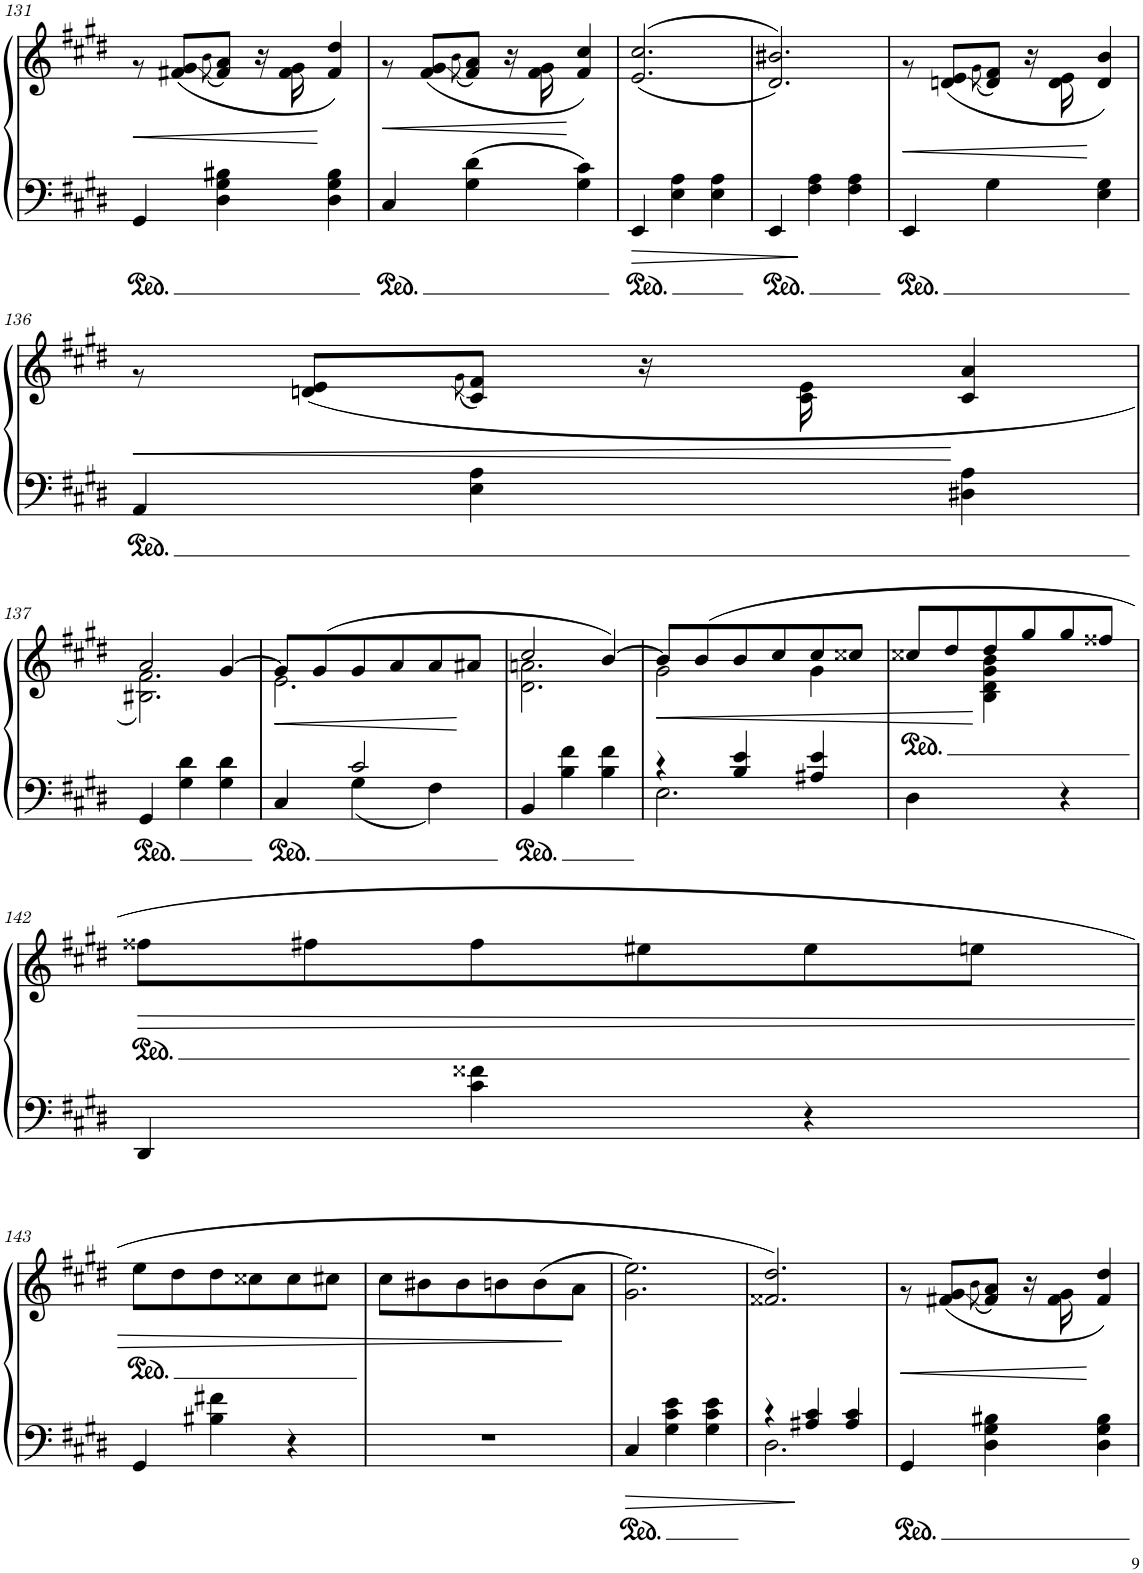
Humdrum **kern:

**kern	**kern	**dynam
*part1	*part1	*part1
*staff2	*staff1	*staff1/2
*I"Piano	*	*
*I'Pno	*	*
!!LO:PB:g=z
*clefF4	*clefG2	*
*k[f#c#g#d#]	*k[f#c#g#d#]	*
*M3/4	*M3/4	*
=131	=131	=131
!	!	!LO:HP:b
*	*^	*
4GG#/	8ryy	8r	<
.	8ryy	(8f#X/ 8g#/L	.
.	.	(8qb\	.
4D#\ 4G#\ 4B#X\	8ryy	8f#/ 8a/J)	.
.	16r	16ryy	.
.	16ryy	16f#\ 16g#\	.
4D#\ 4G#\ 4B#\	4ryy	4f#/ 4dd#/)	[
=132	=132	=132	=132
!	!	!	!LO:HP:b
4C#/	8ryy	8r	<
.	8ryy	(8f#/ 8g#/L	.
.	.	(8qb\	.
4G#\ 4d#\	8ryy	8f#/ 8a/J)	.
.	16r	16ryy	.
.	16ryy	16f#\ 16g#\	.
4G#\ 4c#\	4ryy	4f#/ 4cc#/)	[
*	*v	*v	*
=133	=133	=133
4EE/	(>(2.e/ 2.cc#/	.
4E\ 4A\	.	.
4E\ 4A\	.	.
=134	=134	=134
4EE/	2.d#/ 2.b#X/))	.
4F#\ 4A\	.	.
4F#\ 4A\	.	.
=135	=135	=135
!	!	!LO:HP:b
*	*^	*
4EE/	8ryy	8r	<
.	8ryy	(8dn/ 8e/L	.
.	.	(8qg#\	.
4G#\	8ryy	8d/ 8f#/J)	.
.	16r	16ryy	.
.	16ryy	16d\ 16e\	.
4E\ 4G#\	4ryy	4d/ 4b/)	[
!!LO:LB:g=z	!!
=136	=136	=136	=136
!	!	!	!LO:HP:b
4AA/	8ryy	8r	<
.	8ryy	(8dn/ 8e/L	.
.	.	(8qg#\	.
4E\ 4A\	8ryy	8c#/ 8f#/J)	.
.	16r	16ryy	.
.	16ryy	16c#\ 16e\	.
4D#X\ 4A\	4ryy	4c#/ 4a/	[
!!LO:LB:g=z	!!
=137	=137	=137	=137
4GG#/	2a/	2.B#X\ 2.f#\)	.
4G#\ 4d#\	.	.	.
4G#\ 4d#\	[4g#/	.	.
=138	=138	=138	=138
*^	*	*	*
!	!	!	!	!LO:HP:b
4C#/	4ryy	8g#/L]	2.e\	<
.	.	(8g#/	.	.
2c#/	4G#\	8g#/	.	.
.	.	8a/	.	.
.	4F#\	8a/	.	.
.	.	8a#X/J	.	[
*v	*v	*	*	*
=139	=139	=139	=139
4BB/	2cc#/	2.d#\ 2.an\	.
4B\ 4f#\	.	.	.
4B\ 4f#\	[4b/)	.	.
=140	=140	=140	=140
*^	*	*	*
!	!	!	!	!LO:HP:b
4r	2.E\	8b/L]	2g#\	<
.	.	(8b/	.	.
4B/ 4e/	.	8b/	.	.
.	.	8cc#/	.	.
4A#X/ 4e/	.	8cc#/	4g#\	.
.	.	8cc##X/J	.	.
*v	*v	*	*	*
=141	=141	=141	=141
4D#\	8cc##X/L	4ryy	.
.	8dd#/	.	.
4ryy	8dd#/	4B\ 4d#\ 4g#\ 4b\	[
.	8gg#/	.	.
4r	8gg#/	4ryy	.
.	8ff##X/J	.	.
*	*v	*v	*
!!LO:LB:g=z
=142	=142	=142
4DD#/	8ff##X\L	.
!	!	!LO:HP:b
.	8ff#X\	>
4c#\ 4f##X\	8ff#\	.
.	8ee#X\	.
4r	8ee#\	.
.	8een\J	.
!!LO:LB:g=z
=143	=143	=143
4GG#/	8ee\L	.
.	8dd#\	.
4B#X\ 4f#X\	8dd#\	.
.	8cc##X\	.
4r	8cc##\	.
.	8cc#X\J	.
=144	=144	=144
2.r	8cc#\L	.
.	8b#X\	.
.	8b#\	.
.	8bn\	.
.	(8b\	.
.	8a\J	]
=145	=145	=145
4C#/	2.g#\ 2.ee\)	.
4G#\ 4c#\ 4e\	.	.
4G#\ 4c#\ 4e\	.	.
=146	=146	=146
*^	*	*
4r	2.D#\	2.f##X/ 2.dd#/)	.
4A#X/ 4c#/	.	.	.
4A#/ 4c#/	.	.	.
*v	*v	*	*
=147	=147	=147
!	!	!LO:HP:b
*	*^	*
4GG#/	8ryy	8r	<
.	8ryy	(8f#X/ 8g#/L	.
.	.	(8qb\	.
4D#\ 4G#\ 4B#X\	8ryy	8f#/ 8a/J)	.
.	16r	16ryy	.
.	16ryy	16f#\ 16g#\	.
4D#\ 4G#\ 4B#\	4ryy	4f#/ 4dd#/)	[
*	*v	*v	*
=	=	=
*-	*-	*-
